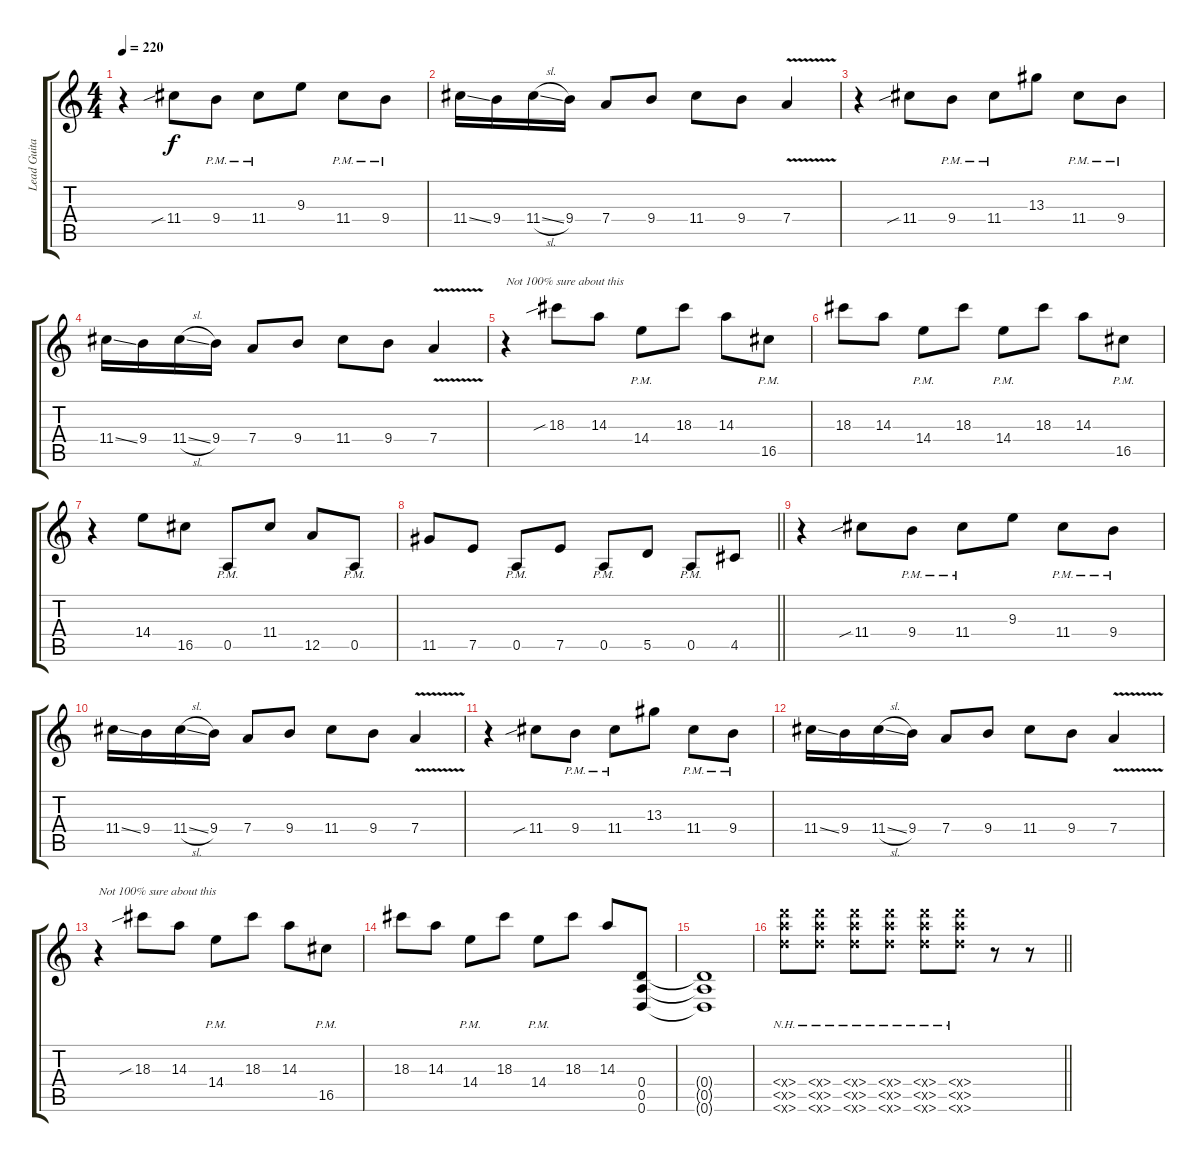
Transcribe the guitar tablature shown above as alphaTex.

\track ("Lead Guitar 2" "Lead Guita") {instrument distortionguitar}
\staff {score tabs}
\tuning (E4 B3 G3 D3 A2 D2) {hide}
\ts (4 4)
\section ("" "")
\tempo 220
\clef g2
\ks c
r.4{dy f} 11.4{sib}.8 9.4{pm}.8 11.4{pm}.8 9.3.8 11.4{pm}.8 9.4{pm}.8 |
11.4{ss}.16 9.4.16 11.4{sl}.16 9.4.16 7.4.8 9.4.8 11.4.8 9.4.8 7.4{v}.4 |
r.4 11.4{sib}.8 9.4{pm}.8 11.4{pm}.8 13.3.8 11.4{pm}.8 9.4{pm}.8 |
11.4{ss}.16 9.4.16 11.4{sl}.16 9.4.16 7.4.8 9.4.8 11.4.8 9.4.8 7.4{v}.4 |
r.4{txt "Not 100% sure about this"} 18.3{sib}.8 14.3.8 14.4{pm}.8 18.3.8 14.3.8 16.5{pm}.8 |
18.3.8 14.3.8 14.4{pm}.8 18.3.8 14.4{pm}.8 18.3.8 14.3.8 16.5{pm}.8 |
r.4 14.4.8 16.5.8 0.5{pm}.8 11.4.8 12.5.8 0.5{pm}.8 |
\barLineRight lightlight
11.5.8 7.5.8 0.5{pm}.8 7.5.8 0.5{pm}.8 5.5.8 0.5{pm}.8 4.5.8 |
r.4 11.4{sib}.8 9.4{pm}.8 11.4{pm}.8 9.3.8 11.4{pm}.8 9.4{pm}.8 |
11.4{ss}.16 9.4.16 11.4{sl}.16 9.4.16 7.4.8 9.4.8 11.4.8 9.4.8 7.4{v}.4 |
r.4 11.4{sib}.8 9.4{pm}.8 11.4{pm}.8 13.3.8 11.4{pm}.8 9.4{pm}.8 |
11.4{ss}.16 9.4.16 11.4{sl}.16 9.4.16 7.4.8 9.4.8 11.4.8 9.4.8 7.4{v}.4 |
r.4{txt "Not 100% sure about this"} 18.3{sib}.8 14.3.8 14.4{pm}.8 18.3.8 14.3.8 16.5{pm}.8 |
18.3.8 14.3.8 14.4{pm}.8 18.3.8 14.4{pm}.8 18.3.8 14.3.8 (0.4 0.5 0.6).8 |
(0.4{t} 0.5{t} 0.6{t}).1 |
\barLineRight lightlight
(5.4{nh x} 5.5{nh x} 5.6{nh x}).8 (5.4{nh x} 5.5{nh x} 5.6{nh x}).8 (5.4{nh x} 5.5{nh x} 5.6{nh x}).8 (5.4{nh x} 5.5{nh x} 5.6{nh x}).8 (5.4{nh x} 5.5{nh x} 5.6{nh x}).8 (5.4{nh x} 5.5{nh x} 5.6{nh x}).8 r.8 r.8
